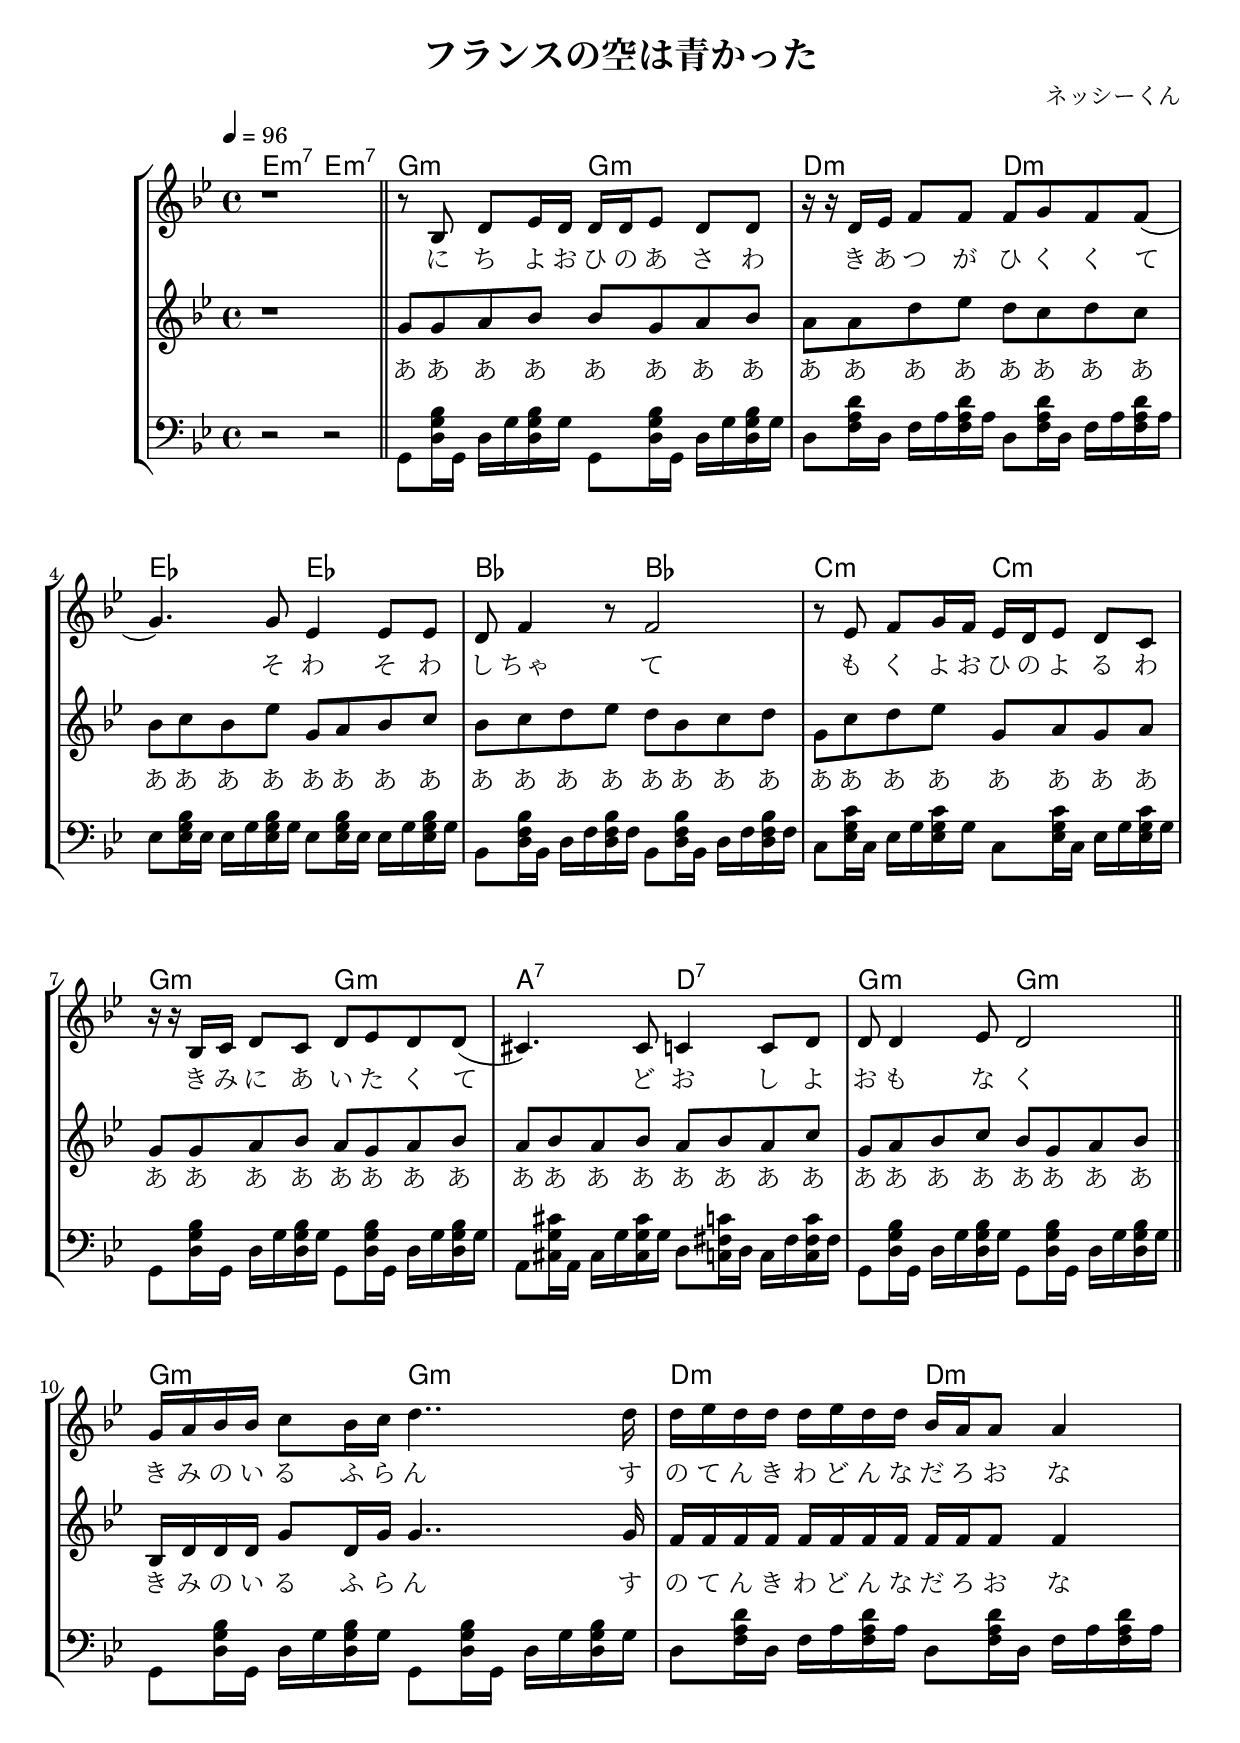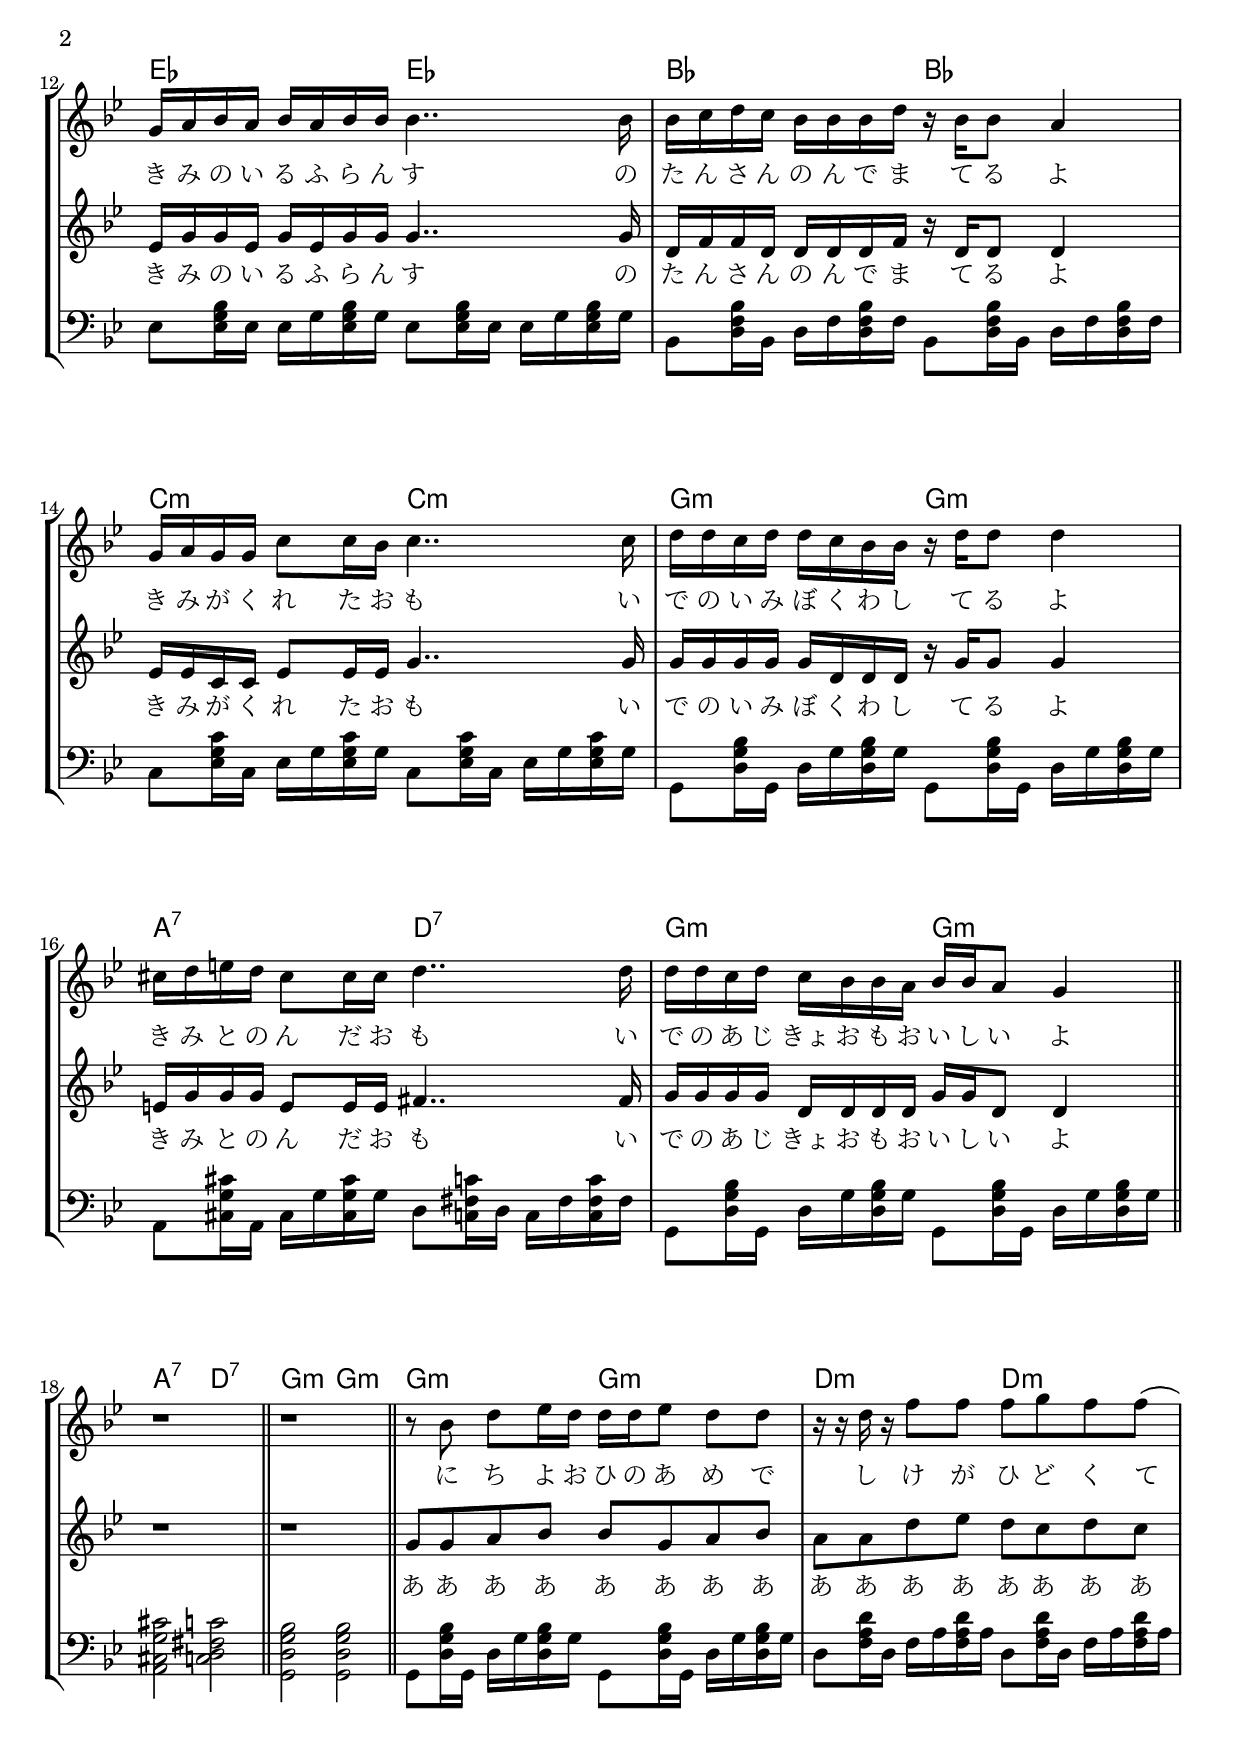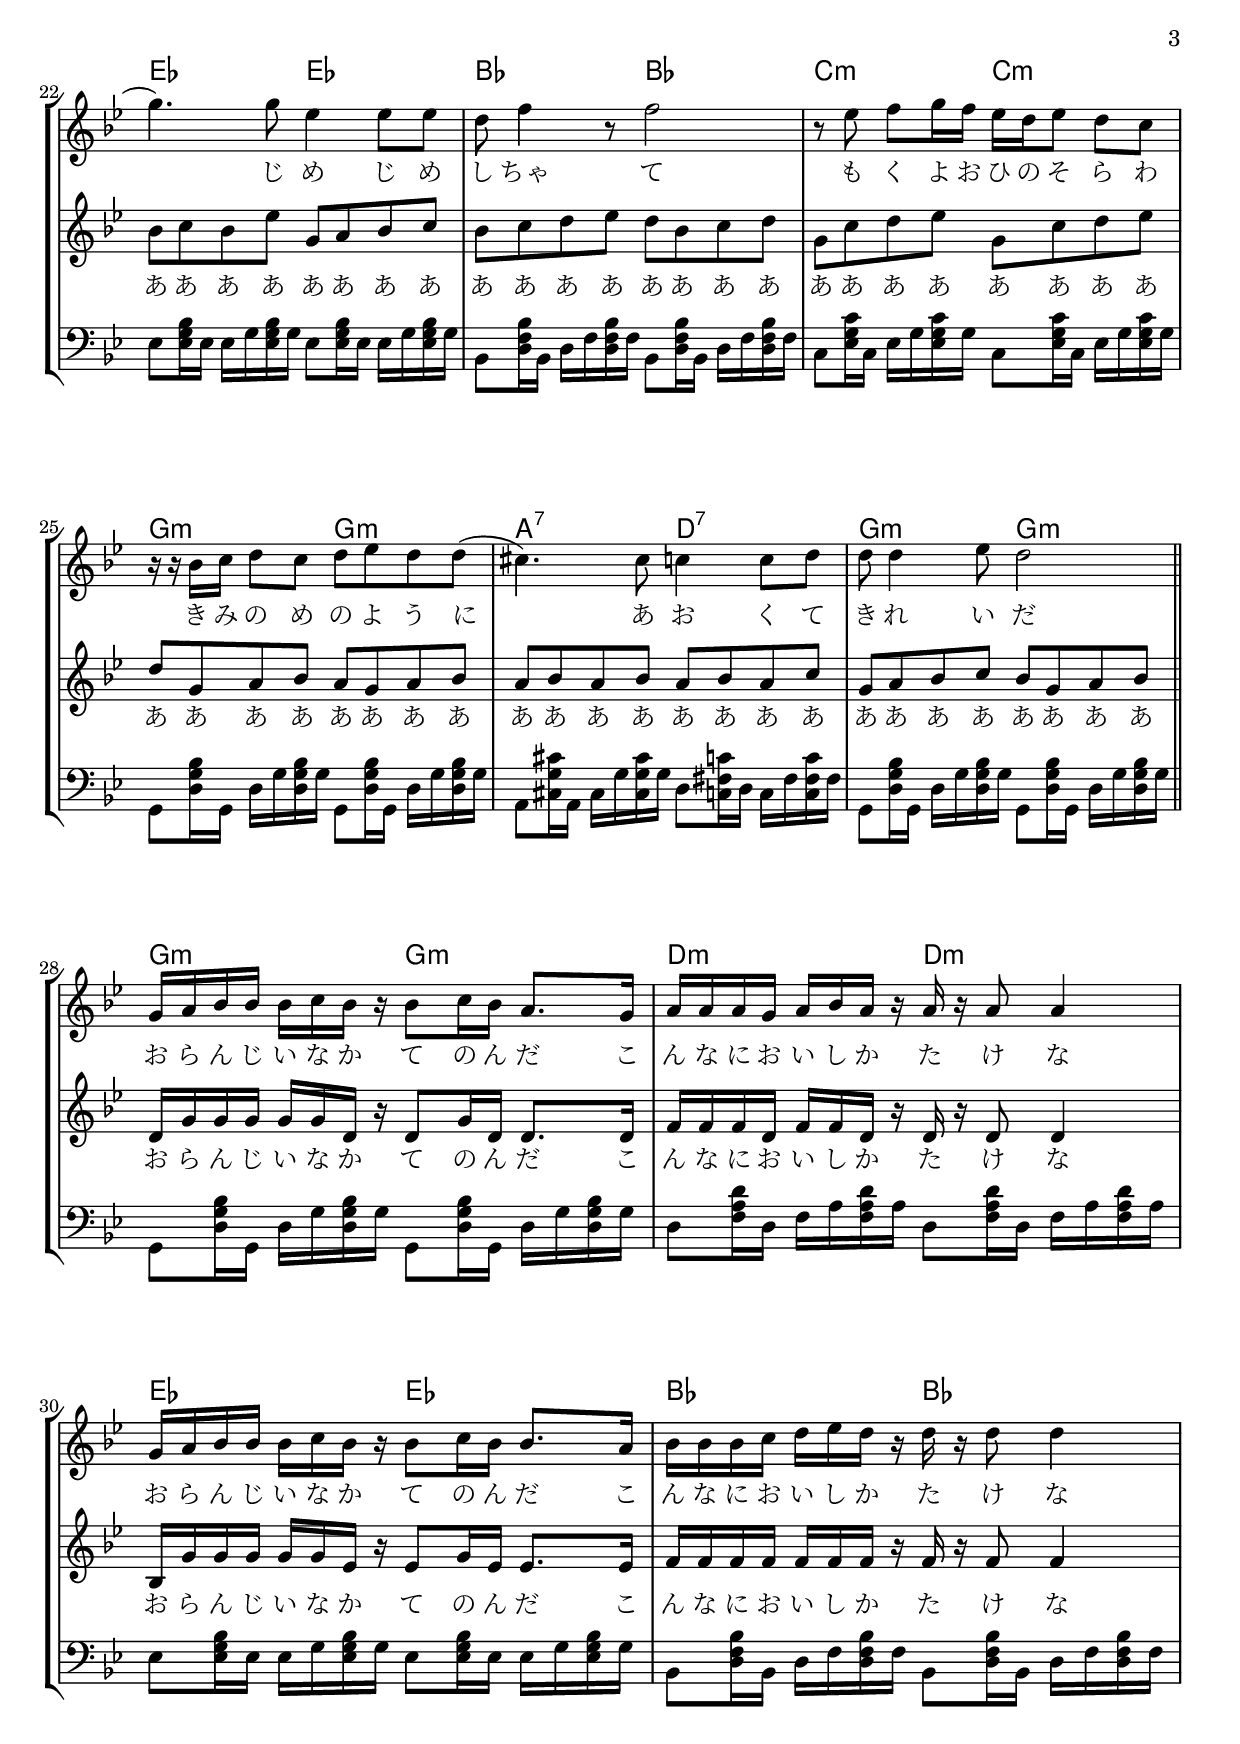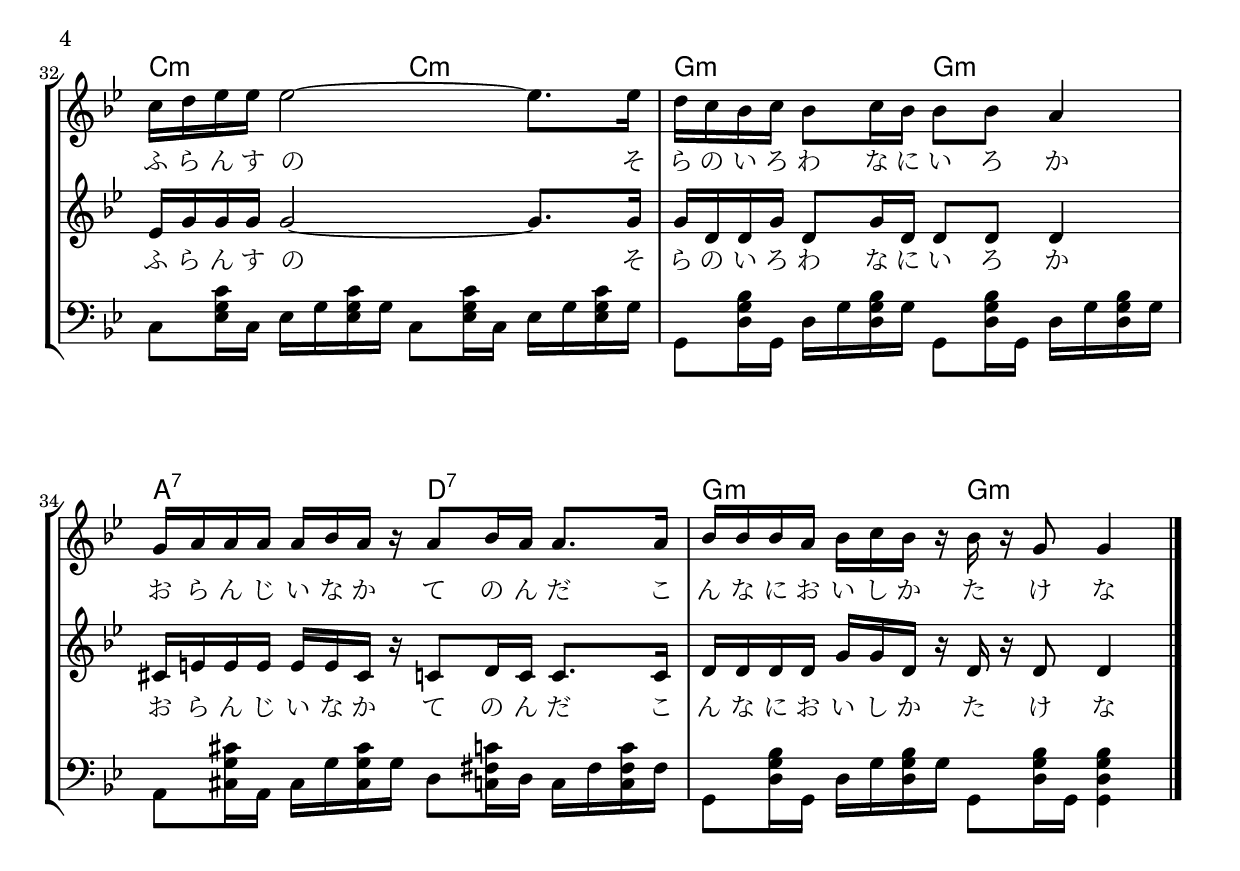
\version "2.12.1"

\header {
	title = \markup {フランスの空は青かった}
	composer = \markup \center-column {ネッシーくん}
}

harmony = \chordmode {
	e2:m7 e:m7 

	g:m g:m d:m d:m es es bes bes c:m c:m g:m g:m a:7 d:7 g:m g:m 

	g:m g:m d:m d:m es es bes bes c:m c:m g:m g:m a:7 d:7 g:m g:m 

	a:7 d:7 

	g:m g:m 

	g:m g:m d:m d:m es es bes bes c:m c:m g:m g:m a:7 d:7 g:m g:m 

	g:m g:m d:m d:m es es bes bes c:m c:m g:m g:m a:7 d:7 g:m g:m 
}

melody = {
	\key bes \major
	\tempo 4 = 96
	r1   
	\set Staff.midiInstrument = #"mmi0.42"
	r8  bes8  d'8  es'16  d'16  d'16  d'16  es'8  d'8  d'8 
	r16  r16  d'16  es'16  f'8  f'8  f'8  g'8  f'8  f'8 
	(g'4.)  g'8  es'4  es'8  es'8 
	d'8  f'4  r8  f'2 
	r8  es'8  f'8  g'16  f'16  es'16  d'16  es'8  d'8  c'8 
	r16  r16  bes16  c'16  d'8  c'8  d'8  es'8  d'8  d'8 
	(cis'4.)  cis'8  c'4  c'8  d'8 
	d'8  d'4  es'8  d'2
	\set Staff.midiInstrument = #"mmi0.42"
	g'16  a'16  bes'16  bes'16  c''8  bes'16  c''16  d''4..  d''16 
	d''16  es''16  d''16  d''16  d''16  es''16  d''16  d''16  bes'16  a'16  a'8  a'4 
	g'16  a'16  bes'16  a'16  bes'16  a'16  bes'16  bes'16  bes'4..  bes'16 
	bes'16  c''16  d''16  c''16  bes'16  bes'16  bes'16  d''16  r16  bes'16  bes'8  a'4 
	g'16  a'16  g'16  g'16  c''8  c''16  bes'16  c''4..  c''16 
	d''16  d''16  c''16  d''16  d''16  c''16  bes'16  bes'16  r16  d''16  d''8  d''4 
	cis''16  d''16  e''16  d''16  cis''8  cis''16  cis''16  d''4..  d''16 
	d''16  d''16  c''16  d''16  c''16  bes'16  bes'16  a'16  bes'16  bes'16  a'8  g'4
	r1   
	r1   
	\set Staff.midiInstrument = #"mmi0.42"
	r8  bes'8  d''8  es''16  d''16  d''16  d''16  es''8  d''8  d''8 
	r16  r16  d''16  r16  f''8  f''8  f''8  g''8  f''8  f''8 
	(g''4.)  g''8  es''4  es''8  es''8 
	d''8  f''4  r8  f''2 
	r8  es''8  f''8  g''16  f''16  es''16  d''16  es''8  d''8  c''8 
	r16  r16  bes'16  c''16  d''8  c''8  d''8  es''8  d''8  d''8 
	(cis''4.)  cis''8  c''4  c''8  d''8 
	d''8  d''4  es''8  d''2
	\set Staff.midiInstrument = #"mmi0.42"
	g'16  a'16  bes'16  bes'16  bes'16  c''16  bes'16  r16  bes'8  c''16  bes'16  a'8.  g'16 
	a'16  a'16  a'16  g'16  a'16  bes'16  a'16  r16  a'16  r16  a'8  a'4 
	g'16  a'16  bes'16  bes'16  bes'16  c''16  bes'16  r16  bes'8  c''16  bes'16  bes'8.  a'16 
	bes'16  bes'16  bes'16  c''16  d''16  es''16  d''16  r16  d''16  r16  d''8  d''4 
	c''16  d''16  es''16  es''16  es''2~es''8.  es''16 
	d''16  c''16  bes'16  c''16  bes'8  c''16  bes'16  bes'8  bes'8  a'4 
	g'16  a'16  a'16  a'16  a'16  bes'16  a'16  r16  a'8  bes'16  a'16  a'8.  a'16 
	bes'16  bes'16  bes'16  a'16  bes'16  c''16  bes'16  r16  bes'16  r16  g'8  g'4
	\bar "|."
}

words = \lyricmode {
	
	に  ち  よ  お  ひ  の  あ  さ  わ  き  あ  つ  が  ひ  く  く  て  そ  わ  そ  わ  し  ちゃ  て  も  く  よ  お  ひ  の  よ  る  わ  き  み  に  あ  い  た  く  て  ど  お  し  よ  お  も  な  く  
	き  み  の  い  る  ふ  ら  ん  す  の  て  ん  き  わ  ど  ん  な  だ  ろ  お  な  き  み  の  い  る  ふ  ら  ん  す  の  た  ん  さ  ん  の  ん  で  ま  て  る  よ  き  み  が  く  れ  た  お  も  い  で  の  い  み  ぼ  く  わ  し  て  る  よ  き  み  と  の  ん  だ  お  も  い  で  の  あ  じ  きょ  お  も  お  い  し  い  よ  
	
	
	に  ち  よ  お  ひ  の  あ  め  で  し  け  が  ひ  ど  く  て  じ  め  じ  め  し  ちゃ  て  も  く  よ  お  ひ  の  そ  ら  わ  き  み  の  め  の  よ  う  に  あ  お  く  て  き  れ  い  だ  
	お  ら  ん  じ  い  な  か  て  の  ん  だ  こ  ん  な  に  お  い  し  か  た  け  な  お  ら  ん  じ  い  な  か  て  の  ん  だ  こ  ん  な  に  お  い  し  か  た  け  な  ふ  ら  ん  す  の  そ  ら  の  い  ろ  わ  な  に  い  ろ  か  お  ら  ん  じ  い  な  か  て  の  ん  だ  こ  ん  な  に  お  い  し  か  た  け  な  
}

secondmelody = {
	\key bes \major
	\tempo 4 = 96
	r1   
	\set Staff.midiInstrument = #"Electric Grand"
	g'8  g'8  a'8  bes'8  bes'8  g'8  a'8  bes'8 
	a'8  a'8  d''8  es''8  d''8  c''8  d''8  c''8 
	bes'8  c''8  bes'8  es''8  g'8  a'8  bes'8  c''8 
	bes'8  c''8  d''8  es''8  d''8  bes'8  c''8  d''8 
	g'8  c''8  d''8  es''8  g'8  a'8  g'8  a'8 
	g'8  g'8  a'8  bes'8  a'8  g'8  a'8  bes'8 
	a'8  bes'8  a'8  bes'8  a'8  bes'8  a'8  c''8 
	g'8  a'8  bes'8  c''8  bes'8  g'8  a'8  bes'8
	\set Staff.midiInstrument = #"fss0.35"
	bes16  d'16  d'16  d'16  g'8  d'16  g'16  g'4..  g'16 
	f'16  f'16  f'16  f'16  f'16  f'16  f'16  f'16  f'16  f'16  f'8  f'4 
	es'16  g'16  g'16  es'16  g'16  es'16  g'16  g'16  g'4..  g'16 
	d'16  f'16  f'16  d'16  d'16  d'16  d'16  f'16  r16  d'16  d'8  d'4 
	es'16  es'16  c'16  c'16  es'8  es'16  es'16  g'4..  g'16 
	g'16  g'16  g'16  g'16  g'16  d'16  d'16  d'16  r16  g'16  g'8  g'4 
	e'16  g'16  g'16  g'16  e'8  e'16  e'16  fis'4..  fis'16 
	g'16  g'16  g'16  g'16  d'16  d'16  d'16  d'16  g'16  g'16  d'8  d'4
	r1   
	r1   
	\set Staff.midiInstrument = #"Electric Grand"
	g'8  g'8  a'8  bes'8  bes'8  g'8  a'8  bes'8 
	a'8  a'8  d''8  es''8  d''8  c''8  d''8  c''8 
	bes'8  c''8  bes'8  es''8  g'8  a'8  bes'8  c''8 
	bes'8  c''8  d''8  es''8  d''8  bes'8  c''8  d''8 
	g'8  c''8  d''8  es''8  g'8  c''8  d''8  es''8 
	d''8  g'8  a'8  bes'8  a'8  g'8  a'8  bes'8 
	a'8  bes'8  a'8  bes'8  a'8  bes'8  a'8  c''8 
	g'8  a'8  bes'8  c''8  bes'8  g'8  a'8  bes'8
	\set Staff.midiInstrument = #"fss0.35"
	d'16  g'16  g'16  g'16  g'16  g'16  d'16  r16  d'8  g'16  d'16  d'8.  d'16 
	f'16  f'16  f'16  d'16  f'16  f'16  d'16  r16  d'16  r16  d'8  d'4 
	bes16  g'16  g'16  g'16  g'16  g'16  es'16  r16  es'8  g'16  es'16  es'8.  es'16 
	f'16  f'16  f'16  f'16  f'16  f'16  f'16  r16  f'16  r16  f'8  f'4 
	es'16  g'16  g'16  g'16  g'2~g'8.  g'16 
	g'16  d'16  d'16  g'16  d'8  g'16  d'16  d'8  d'8  d'4 
	cis'16  e'16  e'16  e'16  e'16  e'16  cis'16  r16  c'8  d'16  c'16  c'8.  c'16 
	d'16  d'16  d'16  d'16  g'16  g'16  d'16  r16  d'16  r16  d'8  d'4
	\bar "|."
}

secondwords = \lyricmode {
	
	あ  あ  あ  あ  あ  あ  あ  あ  あ  あ  あ  あ  あ  あ  あ  あ  あ  あ  あ  あ  あ  あ  あ  あ  あ  あ  あ  あ  あ  あ  あ  あ  あ  あ  あ  あ  あ  あ  あ  あ  あ  あ  あ  あ  あ  あ  あ  あ  あ  あ  あ  あ  あ  あ  あ  あ  あ  あ  あ  あ  あ  あ  あ  あ  
	き  み  の  い  る  ふ  ら  ん  す  の  て  ん  き  わ  ど  ん  な  だ  ろ  お  な  き  み  の  い  る  ふ  ら  ん  す  の  た  ん  さ  ん  の  ん  で  ま  て  る  よ  き  み  が  く  れ  た  お  も  い  で  の  い  み  ぼ  く  わ  し  て  る  よ  き  み  と  の  ん  だ  お  も  い  で  の  あ  じ  きょ  お  も  お  い  し  い  よ  
	
	
	あ  あ  あ  あ  あ  あ  あ  あ  あ  あ  あ  あ  あ  あ  あ  あ  あ  あ  あ  あ  あ  あ  あ  あ  あ  あ  あ  あ  あ  あ  あ  あ  あ  あ  あ  あ  あ  あ  あ  あ  あ  あ  あ  あ  あ  あ  あ  あ  あ  あ  あ  あ  あ  あ  あ  あ  あ  あ  あ  あ  あ  あ  あ  あ  
	お  ら  ん  じ  い  な  か  て  の  ん  だ  こ  ん  な  に  お  い  し  か  た  け  な  お  ら  ん  じ  い  な  か  て  の  ん  だ  こ  ん  な  に  お  い  し  か  た  け  な  ふ  ら  ん  す  の  そ  ら  の  い  ろ  わ  な  に  い  ろ  か  お  ら  ん  じ  い  な  か  て  の  ん  だ  こ  ん  な  に  お  い  し  か  た  け  な  
}

tempochange = {
	\tempo 4 = 96
	r1 \bar "||"
	\tempo 4 = 96
	r1 | r1 | r1 | r1 | r1 | r1 | r1 | r1 \bar "||"
	\tempo 4 = 96
	r1 | r1 | r1 | r1 | r1 | r1 | r1 | r1 \bar "||"
	\tempo 4 = 96
	r1 \bar "||"
	\tempo 4 = 96
	r1 \bar "||"
	\tempo 4 = 96
	r1 | r1 | r1 | r1 | r1 | r1 | r1 | r1 \bar "||"
	\tempo 4 = 96
	r1 | r1 | r1 | r1 | r1 | r1 | r1 | r1 \bar "|."
}

mainacc = {
	\clef bass
	\set Staff.midiInstrument = #"Acoustic grand"
	\key bes \major
	\tempo 4 = 96
	r2
	r2
	\bar "||"

	\set Staff.midiInstrument = #"Acoustic Guitar (nylon)"
	g,8 <d g bes>16 g,16   d16 g16 <d g bes>16 g16
	g,8 <d g bes>16 g,16   d16 g16 <d g bes>16 g16
	d8 <f a d'>16 d16   f16 a16 <f a d'>16 a16
	d8 <f a d'>16 d16   f16 a16 <f a d'>16 a16
	es8 <es g bes>16 es16   es16 g16 <es g bes>16 g16
	es8 <es g bes>16 es16   es16 g16 <es g bes>16 g16
	bes,8 <d f bes>16 bes,16   d16 f16 <d f bes>16 f16
	bes,8 <d f bes>16 bes,16   d16 f16 <d f bes>16 f16
	c8 <es g c'>16 c16   es16 g16 <es g c'>16 g16
	c8 <es g c'>16 c16   es16 g16 <es g c'>16 g16
	g,8 <d g bes>16 g,16   d16 g16 <d g bes>16 g16
	g,8 <d g bes>16 g,16   d16 g16 <d g bes>16 g16
	a,8 <cis g cis'>16 a,16   cis16 g16 <cis g cis'>16 g16
	d8 <c fis c'>16 d16   c16 fis16 <c fis c'>16 fis16
	g,8 <d g bes>16 g,16   d16 g16 <d g bes>16 g16
	g,8 <d g bes>16 g,16   d16 g16 <d g bes>16 g16
	\bar "||"

	\set Staff.midiInstrument = #"Acoustic Guitar (nylon)"
	g,8 <d g bes>16 g,16   d16 g16 <d g bes>16 g16
	g,8 <d g bes>16 g,16   d16 g16 <d g bes>16 g16
	d8 <f a d'>16 d16   f16 a16 <f a d'>16 a16
	d8 <f a d'>16 d16   f16 a16 <f a d'>16 a16
	es8 <es g bes>16 es16   es16 g16 <es g bes>16 g16
	es8 <es g bes>16 es16   es16 g16 <es g bes>16 g16
	bes,8 <d f bes>16 bes,16   d16 f16 <d f bes>16 f16
	bes,8 <d f bes>16 bes,16   d16 f16 <d f bes>16 f16
	c8 <es g c'>16 c16   es16 g16 <es g c'>16 g16
	c8 <es g c'>16 c16   es16 g16 <es g c'>16 g16
	g,8 <d g bes>16 g,16   d16 g16 <d g bes>16 g16
	g,8 <d g bes>16 g,16   d16 g16 <d g bes>16 g16
	a,8 <cis g cis'>16 a,16   cis16 g16 <cis g cis'>16 g16
	d8 <c fis c'>16 d16   c16 fis16 <c fis c'>16 fis16
	g,8 <d g bes>16 g,16   d16 g16 <d g bes>16 g16
	g,8 <d g bes>16 g,16   d16 g16 <d g bes>16 g16
	\bar "||"

	\set Staff.midiInstrument = #"String Ensemble 1"
	<a, cis g cis'>2
	<d c fis c'>2
	\bar "||"

	\set Staff.midiInstrument = #"String Ensemble 1"
	<g, d g bes>2
	<g, d g bes>2
	\bar "||"

	\set Staff.midiInstrument = #"Acoustic Guitar (nylon)"
	g,8 <d g bes>16 g,16   d16 g16 <d g bes>16 g16
	g,8 <d g bes>16 g,16   d16 g16 <d g bes>16 g16
	d8 <f a d'>16 d16   f16 a16 <f a d'>16 a16
	d8 <f a d'>16 d16   f16 a16 <f a d'>16 a16
	es8 <es g bes>16 es16   es16 g16 <es g bes>16 g16
	es8 <es g bes>16 es16   es16 g16 <es g bes>16 g16
	bes,8 <d f bes>16 bes,16   d16 f16 <d f bes>16 f16
	bes,8 <d f bes>16 bes,16   d16 f16 <d f bes>16 f16
	c8 <es g c'>16 c16   es16 g16 <es g c'>16 g16
	c8 <es g c'>16 c16   es16 g16 <es g c'>16 g16
	g,8 <d g bes>16 g,16   d16 g16 <d g bes>16 g16
	g,8 <d g bes>16 g,16   d16 g16 <d g bes>16 g16
	a,8 <cis g cis'>16 a,16   cis16 g16 <cis g cis'>16 g16
	d8 <c fis c'>16 d16   c16 fis16 <c fis c'>16 fis16
	g,8 <d g bes>16 g,16   d16 g16 <d g bes>16 g16
	g,8 <d g bes>16 g,16   d16 g16 <d g bes>16 g16
	\bar "||"

	\set Staff.midiInstrument = #"Acoustic Guitar (nylon)"
	g,8 <d g bes>16 g,16   d16 g16 <d g bes>16 g16
	g,8 <d g bes>16 g,16   d16 g16 <d g bes>16 g16
	d8 <f a d'>16 d16   f16 a16 <f a d'>16 a16
	d8 <f a d'>16 d16   f16 a16 <f a d'>16 a16
	es8 <es g bes>16 es16   es16 g16 <es g bes>16 g16
	es8 <es g bes>16 es16   es16 g16 <es g bes>16 g16
	bes,8 <d f bes>16 bes,16   d16 f16 <d f bes>16 f16
	bes,8 <d f bes>16 bes,16   d16 f16 <d f bes>16 f16
	c8 <es g c'>16 c16   es16 g16 <es g c'>16 g16
	c8 <es g c'>16 c16   es16 g16 <es g c'>16 g16
	g,8 <d g bes>16 g,16   d16 g16 <d g bes>16 g16
	g,8 <d g bes>16 g,16   d16 g16 <d g bes>16 g16
	a,8 <cis g cis'>16 a,16   cis16 g16 <cis g cis'>16 g16
	d8 <c fis c'>16 d16   c16 fis16 <c fis c'>16 fis16
	g,8 <d g bes>16 g,16   d16 g16 <d g bes>16 g16
	g,8 <d g bes>16 g,16 <g, d g bes>4
	\bar "|."
}

subacc = {
	\clef bass
	\set Staff.midiInstrument = #"Steel Drums"
	\key bes \major
	\tempo 4 = 96
	<g, d e bes>4 <g, d e bes>4
	<g, d e bes>4 <g, d e bes>4
	\bar "||"

	\set Staff.midiInstrument = #"Rock Organ"
	g,4 r4
	g,4 r4
	d4 r4
	d4 r4
	es4 r4
	es4 r4
	bes,4 r4
	bes,4 r4
	c4 r4
	c4 r4
	g,4 r4
	g,4 r4
	a,4 r4
	d4 r4
	g,4 r4
	g,4 r4
	\bar "||"

	\set Staff.midiInstrument = #"Harmonica"
	<g, d g bes>2
	<g, d g bes>2
	<d f a d'>2
	<d f a d'>2
	<es es g bes>2
	<es es g bes>2
	<bes, d f bes>2
	<bes, d f bes>2
	<c es g c'>2
	<c es g c'>2
	<g, d g bes>2
	<g, d g bes>2
	<a, cis g cis'>2
	<d c fis c'>2
	<g, d g bes>2
	<g, d g bes>2
	\bar "||"

	\set Staff.midiInstrument = #"Acoustic grand"
	r2
	r2
	\bar "||"

	\set Staff.midiInstrument = #"Acoustic Guitar (nylon)"
	g,8 <d g bes>16 g,16   d16 g16 <d g bes>16 g16
	g,8 <d g bes>16 g,16   d16 g16 <d g bes>16 g16
	\bar "||"

	\set Staff.midiInstrument = #"Electric Grand"
	g,16 g,16 <d g bes>16 g,16   g,32 g,32 g,16 <d g bes>16 g,16
	g,16 g,16 <d g bes>16 g,16   g,32 g,32 g,16 <d g bes>16 g,16
	d16 d16 <f a d'>16 d16   d32 d32 d16 <f a d'>16 d16
	d16 d16 <f a d'>16 d16   d32 d32 d16 <f a d'>16 d16
	es16 es16 <es g bes>16 es16   es32 es32 es16 <es g bes>16 es16
	es16 es16 <es g bes>16 es16   es32 es32 es16 <es g bes>16 es16
	bes,16 bes,16 <d f bes>16 bes,16   bes,32 bes,32 bes,16 <d f bes>16 bes,16
	bes,16 bes,16 <d f bes>16 bes,16   bes,32 bes,32 bes,16 <d f bes>16 bes,16
	c16 c16 <es g c'>16 c16   c32 c32 c16 <es g c'>16 c16
	c16 c16 <es g c'>16 c16   c32 c32 c16 <es g c'>16 c16
	g,16 g,16 <d g bes>16 g,16   g,32 g,32 g,16 <d g bes>16 g,16
	g,16 g,16 <d g bes>16 g,16   g,32 g,32 g,16 <d g bes>16 g,16
	a,16 a,16 <cis g cis'>16 a,16   a,32 a,32 a,16 <cis g cis'>16 a,16
	d16 d16 <c fis c'>16 d16   d32 d32 d16 <c fis c'>16 d16
	g,16 g,16 <d g bes>16 g,16   g,32 g,32 g,16 <d g bes>16 g,16
	g,16 g,16 <d g bes>16 g,16   g,32 g,32 g,16 <d g bes>16 g,16
	\bar "||"

	\set Staff.midiInstrument = #"Orchestra Hit"
	g,4 r4
	g,4 r4
	d4 r4
	d4 r4
	es4 r4
	es4 r4
	bes,4 r4
	bes,4 r4
	c4 r4
	c4 r4
	g,4 r4
	g,4 r4
	a,4 r4
	d4 r4
	g,4 r4
	g,2
	\bar "|."
}

percA = {
	\drummode {
	r1 \bar "||"
	hh8 hh8 hh8 hh8 hh8 hh8 hh8 hh8  |hh8 hh8 hh8 hh8 hh4 hh8 hh8  |hh8 hh8 hh8 hh8 hh8 hh8 hh8 hh8  |hh8 hh8 hh8 hh2 r8  |hh8 hh8 hh8 hh8 hh8 hh8 hh8 hh8  |hh8 hh8 hh8 hh8 hh4 hh8 hh8  |hh8 hh8 hh8 hh8 hh8 hh8 hh8 hh8  |r8 hh2. r8  \bar "||"
	r8 hho8 hho8 hho8 hho8 hho8 hho8 hho8  |hho8 hho8 hho8 hho8 hho8 hho8 hho8 hho8  |r8 hho8 hho8 hho8 hho8 hho8 hho8 hho8  |hho8 hho8 hho8 hho8 hho2  |r8 hho8 hho8 hho8 hho8 hho8 hho8 hho8  |hho8 hho8 hho8 hho8 hho8 hho8 hho8 hho8  |r8 hho8 hho8 hho8 hho8 hho8 hho8 hho8  |hho8 hho8 hho2.  \bar "||"
	r1 \bar "||"
	r2 hho2  \bar "||"
	r4 sn2 sn8. sn16  |r4 sn2 sn8. sn16  |r4 sn2 sn8. sn16  |r4 sn2 sn8. sn16  |r4 sn2 sn8. sn16  |r4 sn2 sn8. sn16  |r4 sn2 sn8. sn16  |r8 sn8 sn4 sn8 sn8 sn16 sn8 sn16  \bar "||"
	r8 hho8 hho8 hho8 hho8 hho8 hho8 hho8  |hho8 hho8 hho8 hho8 hho8 hho8 hho8 hho8  |r8 hho8 hho8 hho8 hho8 hho8 hho8 hho8  |hho8 hho8 hho8 hho8 hho2  |r8 hho8 hho8 hho8 hho8 hho8 hho8 hho8  |hho8 hho8 hho8 hho8 hho8 hho8 hho8 hho8  |r8 hho8 hho8 hho8 hho8 hho8 hho8 hho8  |hho8 hho8 hho2.  \bar "|."
	}
}

percB = {
	\drummode {
	r1 \bar "||"
	r4 sn8. sn8 sn8. sn8. sn16  |r4 sn8. sn8 sn8. sn4  |r4 sn8. sn8 sn8. sn8. sn16  |r8 sn8 sn4 sn8 sn16 sn8 sn8 sn16  |r4 sn8. sn8 sn8. sn8. sn16  |r4 sn8. sn8 sn8. sn4  |r4 sn8. sn8 sn8. sn8. sn16  |r4 sn2 sn4  \bar "||"
	r8 sn4 sn4 sn4 sn8  |r8 sn4 sn4 sn4 sn8  |r8 sn4 sn4 sn4 sn8  |r8 sn4 sn8 sn8 sn16 sn4 r16  |r8 sn4 sn4 sn4 sn8  |r8 sn4 sn4 sn4 sn8  |r8 sn4 sn4 sn4 sn8  |r8 sn8. sn16 sn8 sn16 sn16 sn16 sn8. sn8  \bar "||"
	r1 \bar "||"
	hh8 hh16 hh16 hh8 hh16 hh8 hh4. r16  \bar "||"
	r4. r16 tommh8 tommh4. r16  |r1  |r4. r16 tommh8 tommh4. r16  |r1  |r4. r16 tommh8 tommh4. r16  |r1  |r4. r16 tommh8 tommh4. r16  |r1  \bar "||"
	r8 sn4 sn4 sn4 sn8  |r8 sn4 sn4 sn4 sn8  |r8 sn4 sn4 sn4 sn8  |r8 sn4 sn8 sn8 sn16 sn4 r16  |r8 sn4 sn4 sn4 sn8  |r8 sn4 sn4 sn4 sn8  |r8 sn4 sn4 sn4 sn8  |r8 sn8. sn16 sn8 sn16 sn16 sn16 sn8. sn8  \bar "|."
	}
}

percC = {
	\drummode {
	r1 \bar "||"
	bd8 bd4 bd2 bd8  |bd8 bd2 bd4.  |bd8 bd4 bd2 bd8  |bd4 r16 bd8. bd2  |bd8 bd4 bd2 bd8  |bd8 bd2 bd4.  |bd8 bd4 bd2 bd8  |bd8 bd4. bd4. bd8  \bar "||"
	bd4 bd4 bd8. bd8 bd8.  |bd4 bd4 bd8. bd8 bd8.  |bd4 bd4 bd8. bd8 bd8.  |bd4 bd4 r16 bd4. r16  |bd4 bd4 bd8. bd8 bd8.  |bd4 bd4 bd8. bd8 bd8.  |bd4 bd4 bd8. bd8 bd8.  |bd8 bd8 bd8. bd8. bd8 bd8 bd8  \bar "||"
	r1 \bar "||"
	r4 sn4. sn16 sn8 sn16 sn16 sn16  \bar "||"
	r8 toml8 toml8 toml8 toml8 toml8 toml8 toml8  |toml8 toml8 toml8 toml8 toml8 toml8 toml8 toml8  |toml8 toml8 toml8 toml8 toml8 toml8 toml8 toml8  |toml8 toml8 toml8 toml8 toml8 toml8 toml8 toml8  |r8 toml8 toml8 toml8 toml8 toml8 toml8 toml8  |toml8 toml8 toml8 toml8 toml8 toml8 toml8 toml8  |toml8 toml8 toml8 toml8 toml8 toml8 toml8 toml8  |toml8 toml8 toml8 toml8 toml8 toml8 toml8 toml8  \bar "||"
	bd4 bd4 bd8. bd8 bd8.  |bd4 bd4 bd8. bd8 bd8.  |bd4 bd4 bd8. bd8 bd8.  |bd4 bd4 r16 bd4. r16  |bd4 bd4 bd8. bd8 bd8.  |bd4 bd4 bd8. bd8 bd8.  |bd4 bd4 bd8. bd8 bd8.  |bd8 bd8 bd8. bd8. bd8 bd8 bd8  \bar "|."
	}
}

percD = {
	\drummode {
	r1 \bar "||"
	r1  |r2 r8 hho4.  |r1  |r4. r16 hho2 r16  |r1  |r2 r8 hho4.  |r1  |r4. r16 hho2 r16  \bar "||"
	cymc1  |r1  |cymc1  |r1  |cymc1  |r1  |cymc1  |r1  \bar "||"
	r1 \bar "||"
	bd4. bd8. bd4. r16  \bar "||"
	r1  |r4. r16 tomfh8 tomfh4. r16  |r1  |r4. r16 tomfh8 tomfh4. r16  |r1  |r4. r16 tomfh8 tomfh4. r16  |r1  |r4. r16 tomfh2 r16  \bar "||"
	cymc1  |r1  |cymc1  |r1  |cymc1  |r1  |cymc1  |r1  \bar "|."
	}
}

percE = {
	\drummode {
	r1 \bar "||"
	r1 |r1 |r1 |r1 |r1 |r1 |r1 |cymc1  \bar "||"
	r1 |r1 |r1 |r2. tommh16 tommh8.  |r1 |r1 |r1 |r2. tommh16 tommh8.  \bar "||"
	r1 \bar "||"
	r2. cymc4  \bar "||"
	bd4. r16 bd8. bd4.  |bd8. bd4. r16 bd4 bd8  |bd8. bd4 bd8. bd4.  |bd8. bd4. r16 bd4 bd8  |bd4. r16 bd8. bd4.  |bd8. bd4. r16 bd4 bd8  |bd8. bd4 bd8. bd4.  |bd4. bd8 bd4 r16 bd8.  \bar "||"
	r1 |r1 |r1 |r2. tommh16 tommh8.  |r1 |r1 |r1 |r2. tommh16 tommh8.  \bar "|."
	}
}

percF = {
	\drummode {
	r1 \bar "||"
	r1 |r1 |r1 |r1 |r1 |r1 |r1 |r4 r16 tommh16 tommh4. tommh4  \bar "||"
	r1 |r1 |r1 |r2. r8 tomfh16 tomfh16  |r1 |r1 |r1 |r2. r8 tomfh8  \bar "||"
	r1 \bar "||"
	r1 \bar "||"
	cymc1  |r1 |r1 |r1 |cymc1  |r1 |r1 |r1 \bar "||"
	r1 |r1 |r1 |r2. r8 tomfh16 tomfh16  |r1 |r1 |r1 |r2. r8 tomfh8  \bar "|."
	}
}

percG = {
	\drummode {
	r1 \bar "||"
	r1 |r1 |r1 |r1 |r1 |r1 |r1 |r4. r16 tomml4. tomml8.  \bar "||"
	r1 |r1 |r1 |r1 |r1 |r1 |r1 |r2. tomml16 tomml8.  \bar "||"
	r1 \bar "||"
	r1 \bar "||"
	r1 | r1 | r1 | r1 | r1 | r1 | r1 | r1 \bar "||"
	r1 |r1 |r1 |r1 |r1 |r1 |r1 |r2. tomml16 tomml8.  \bar "|."
	}
}

percH = {
	\drummode {
	r1 \bar "||"
	r1 |r1 |r1 |r1 |r1 |r1 |r1 |r2 r16 toml8 toml4 r16  \bar "||"
	r1 | r1 | r1 | r1 | r1 | r1 | r1 | r1 \bar "||"
	r1 \bar "||"
	r1 \bar "||"
	r1 | r1 | r1 | r1 | r1 | r1 | r1 | r1 \bar "||"
	r1 | r1 | r1 | r1 | r1 | r1 | r1 | r1 \bar "|."
	}
}

percI = {
	\drummode {
	r1 \bar "||"
	r1 |r1 |r1 |r1 |r1 |r1 |r1 |r2 r8 tomfh4 tomfh8  \bar "||"
	r1 | r1 | r1 | r1 | r1 | r1 | r1 | r1 \bar "||"
	r1 \bar "||"
	r1 \bar "||"
	r1 | r1 | r1 | r1 | r1 | r1 | r1 | r1 \bar "||"
	r1 | r1 | r1 | r1 | r1 | r1 | r1 | r1 \bar "|."
	}
}

\score {
	<<
		\new StaffGroup <<
			\new ChordNames {\harmony}
			\new Voice = "melody" {\melody}
			\new Lyrics \lyricsto "melody" \words
			\new Voice = "secondmelody" {\secondmelody}
			\new Lyrics \lyricsto "secondmelody" \secondwords
			\new Staff = "mainacc" {\mainacc}
		>>
	>>
	\layout { }
}
